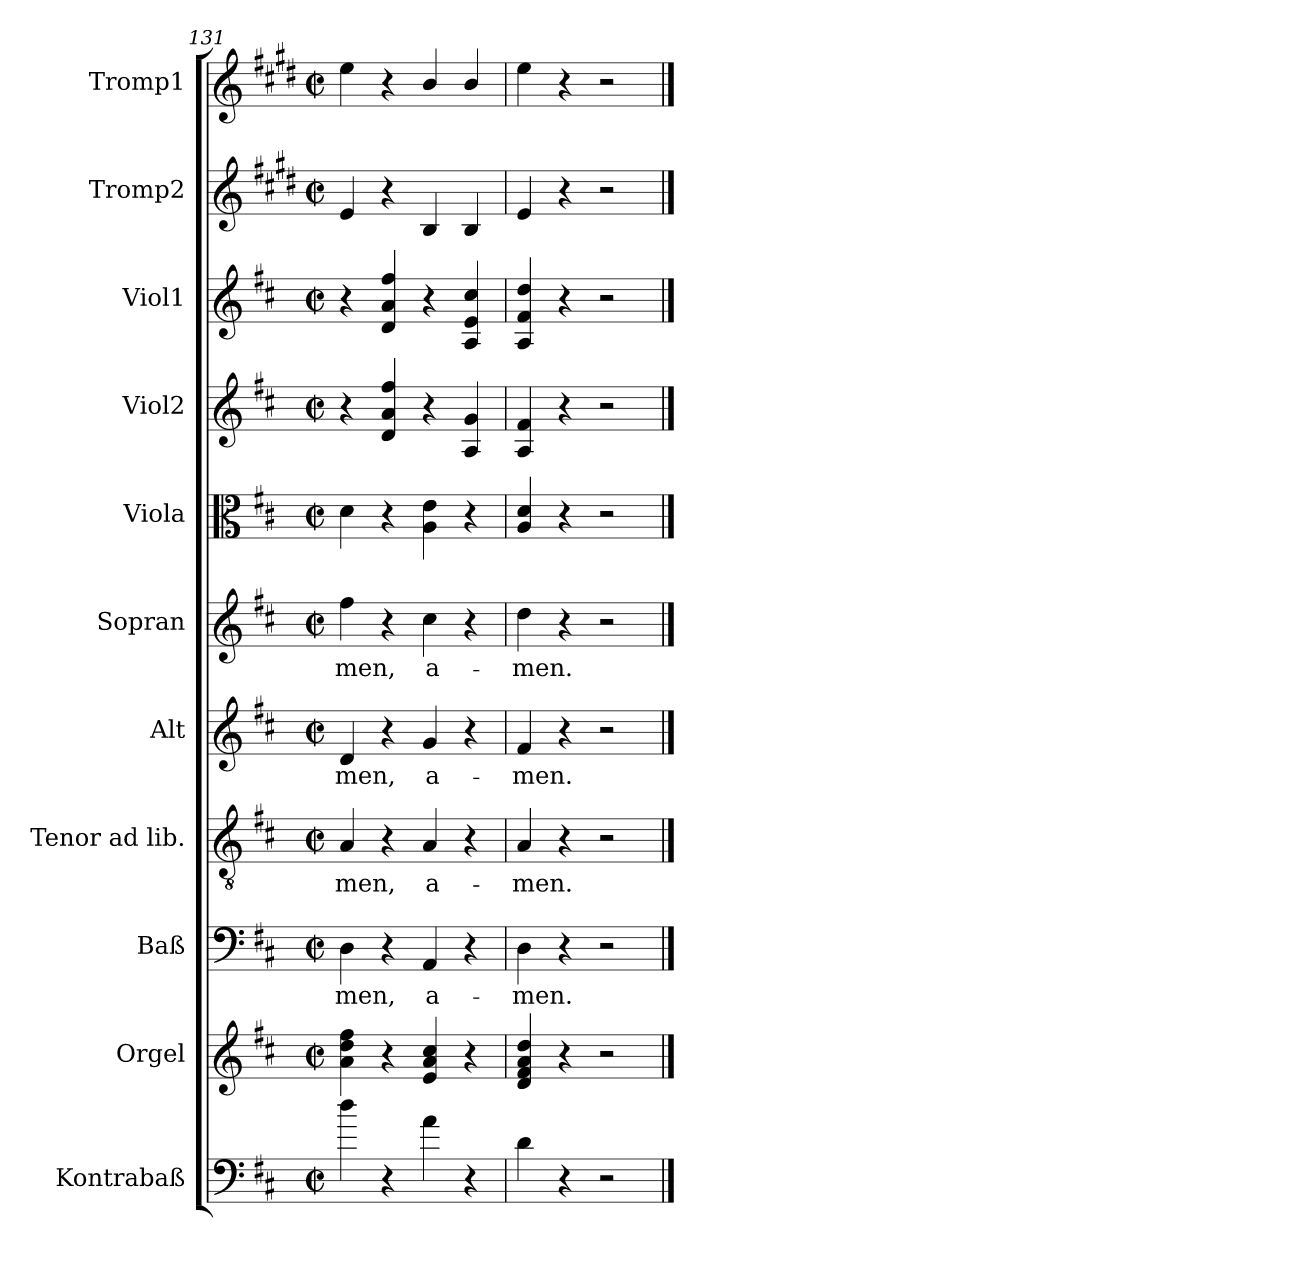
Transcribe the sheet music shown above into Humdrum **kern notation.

**kern	**kern	**kern	**text	**kern	**text	**kern	**text	**kern	**text	**kern	**kern	**kern	**kern	**kern
*part11	*part10	*part9	*part9	*part8	*part8	*part7	*part7	*part6	*part6	*part5	*part4	*part3	*part2	*part1
*staff11	*staff10	*staff9	*staff9	*staff8	*staff8	*staff7	*staff7	*staff6	*staff6	*staff5	*staff4	*staff3	*staff2	*staff1
*I"Kontrabaß	*I"Orgel	*I"Baß	*	*I"Tenor ad lib.	*	*I"Alt	*	*I"Sopran	*	*I"Viola	*I"Viol2	*I"Viol1	*I"Tromp2	*I"Tromp1
*	*	*	*	*	*	*	*	*	*	*I'Vla	*	*	*	*
*clefF4	*clefG2	*clefF4	*	*clefGv2	*	*clefG2	*	*clefG2	*	*clefC3	*clefG2	*clefG2	*clefG2	*clefG2
*ITrd7c12	*	*	*	*	*	*	*	*	*	*	*	*	*ITrd1c2	*ITrd1c2
*k[f#c#]	*k[f#c#]	*k[f#c#]	*	*k[f#c#]	*	*k[f#c#]	*	*k[f#c#]	*	*k[f#c#]	*k[f#c#]	*k[f#c#]	*k[f#c#]	*k[f#c#]
*D:	*D:	*D:	*	*D:	*	*D:	*	*D:	*	*D:	*D:	*D:	*D:	*D:
*M2/2	*M2/2	*M2/2	*	*M2/2	*	*M2/2	*	*M2/2	*	*M2/2	*M2/2	*M2/2	*M2/2	*M2/2
*met(c|)	*met(c|)	*met(c|)	*	*met(c|)	*	*met(c|)	*	*met(c|)	*	*met(c|)	*met(c|)	*met(c|)	*met(c|)	*met(c|)
=131	=131	=131	=131	=131	=131	=131	=131	=131	=131	=131	=131	=131	=131	=131
!	!	!	!LO:LY:b	!	!LO:LY:b	!	!LO:LY:b	!	!LO:LY:b	!	!	!	!	!
4d\	4a\ 4dd\ 4ff#\	4D\	-men,	4A/	-men,	4d/	-men,	4ff#\	-men,	4d\	4r	4r	4d/	4dd\
4r	4r	4r	.	4r	.	4r	.	4r	.	4r	4d/ 4a/ 4ff#/	4d/ 4a/ 4ff#/	4r	4r
!	!	!	!LO:LY:b	!	!LO:LY:b	!	!LO:LY:b	!	!LO:LY:b	!	!	!	!	!
4A\	4e/ 4a/ 4cc#/	4AA/	a-	4A/	a-	4g/	a-	4cc#\	a-	4A\ 4e\	4r	4r	4A/	4a/
4r	4r	4r	.	4r	.	4r	.	4r	.	4r	4A/ 4g/	4A/ 4e/ 4cc#/	4A/	4a/
=132	=132	=132	=132	=132	=132	=132	=132	=132	=132	=132	=132	=132	=132	=132
!	!	!	!LO:LY:b	!	!LO:LY:b	!	!LO:LY:b	!	!LO:LY:b	!	!	!	!	!
4D\	4d/ 4f#/ 4a/ 4dd/	4D\	-men.	4A/	-men.	4f#/	-men.	4dd\	-men.	4A/ 4d/	4A/ 4f#/	4A/ 4f#/ 4dd/	4d/	4dd\
4r	4r	4r	.	4r	.	4r	.	4r	.	4r	4r	4r	4r	4r
2r	2r	2r	.	2r	.	2r	.	2r	.	2r	2r	2r	2r	2r
==	==	==	==	==	==	==	==	==	==	==	==	==	==	==
*-	*-	*-	*-	*-	*-	*-	*-	*-	*-	*-	*-	*-	*-	*-
